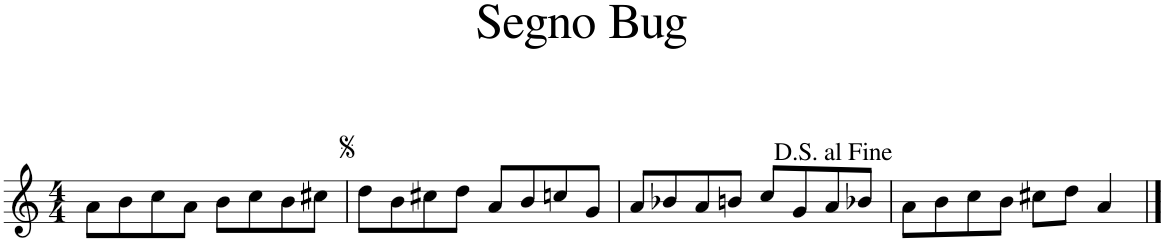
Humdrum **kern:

**kern
*part1
*staff1
*I"Piano
*I'Pno.
*clefG2
*k[]
*M4/4
=1
8a\L
8b\
8cc\
8a\J
8b\L
8cc\
8b\
8cc#X\J
=2
8dd\L
8b\
8cc#X\
8dd\J
8a/L
8b/
8ccn/
8g/J
=3
8a/L
8b-X/
8a/
8bn/J
8cc/L
8g/
8a/
8b-X/J
=4
8a\L
8b\
8cc\
8b\J
8cc#X\L
8dd\J
4a/
==
*-
